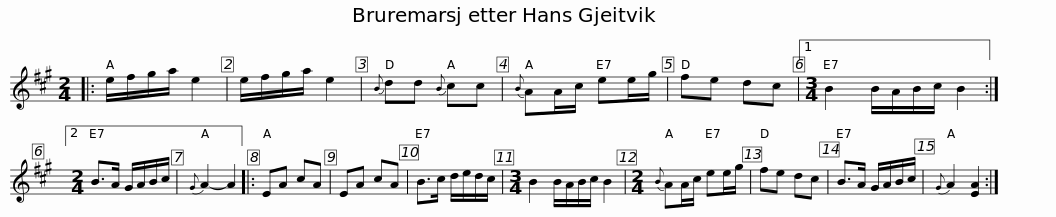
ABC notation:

X:1
L:1/8
M:2/4
I:linebreak $
K:A
V:1 treble
V:1
|: e/f/g/a/ e2 | e/f/g/a/ e2 |{B} dd{B} cc |{B} AA/c/ ee/g/ | fe dc |1 %5
[M:3/4] B2 B/A/B/c/ B2 :|2[M:2/4] B>A G/A/B/c/ |${G} A2- A2 |: EA cA | EA cA | %10
 B>c d/e/d/c/ |[M:3/4] B2 B/A/B/c/ B2 |[M:2/4]{B} AA/c/ ee/g/ | fe dc | B>A G/A/B/c/ |$ %15
{G} A2 [EA]2 :| %16
